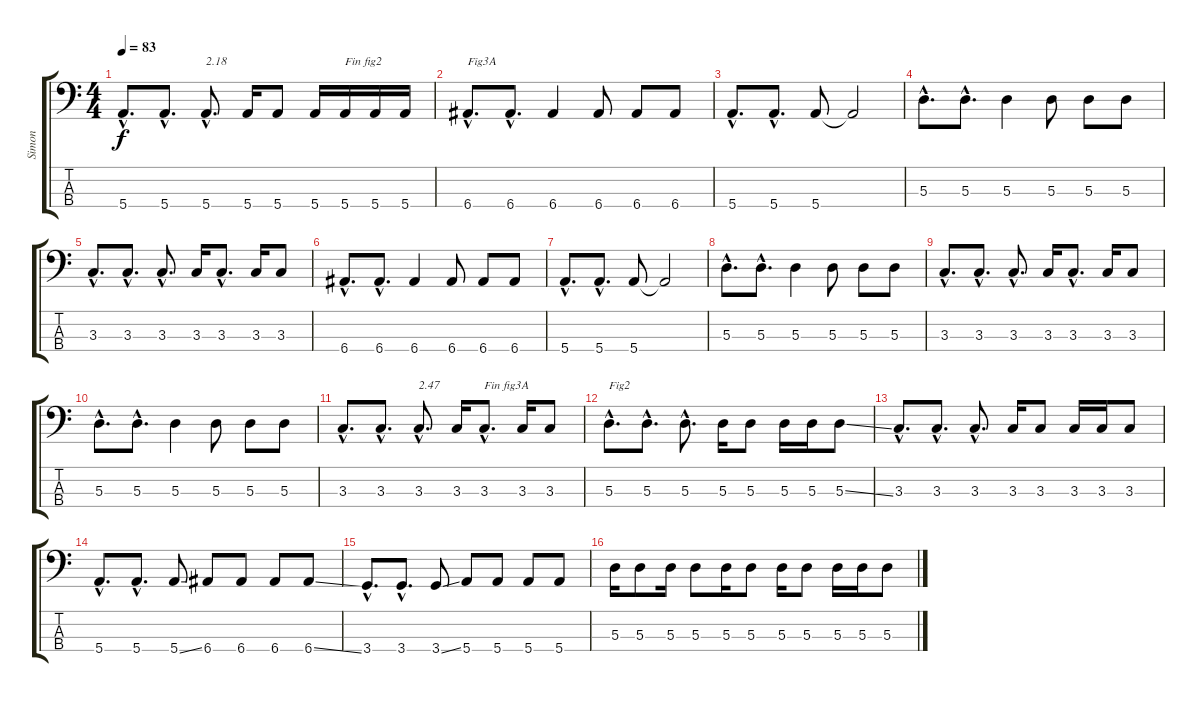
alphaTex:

\track ("Simon" "Simon") {instrument electricbasspick}
\staff {score tabs}
\tuning (G2 D2 A1 E1) {hide}
\ts (4 4)
\tempo 83
\clef f4
\ks c
5.4{hac}.8{d dy f} 5.4{hac}.8{d} 5.4{hac}.8{d txt "2.18"} 5.4.16 5.4.8 5.4.16 5.4.16{txt "Fin fig2"} 5.4.16 5.4.16 |
6.4{hac}.8{d txt "Fig3A"} 6.4{hac}.8{d} 6.4.4 6.4.8 6.4.8 6.4.8 |
5.4{hac}.8{d} 5.4{hac}.8{d} 5.4.8 5.4{t}.2 |
5.3{hac}.8{d} 5.3{hac}.8{d} 5.3.4 5.3.8 5.3.8 5.3.8 |
3.3{hac}.8{d} 3.3{hac}.8{d} 3.3{hac}.8{d} 3.3.16 3.3{hac}.8{d} 3.3.16 3.3.8 |
6.4{hac}.8{d} 6.4{hac}.8{d} 6.4.4 6.4.8 6.4.8 6.4.8 |
5.4{hac}.8{d} 5.4{hac}.8{d} 5.4.8 5.4{t}.2 |
5.3{hac}.8{d} 5.3{hac}.8{d} 5.3.4 5.3.8 5.3.8 5.3.8 |
3.3{hac}.8{d} 3.3{hac}.8{d} 3.3{hac}.8{d} 3.3.16 3.3{hac}.8{d} 3.3.16 3.3.8 |
5.3{hac}.8{d} 5.3{hac}.8{d} 5.3.4 5.3.8 5.3.8 5.3.8 |
3.3{hac}.8{d} 3.3{hac}.8{d} 3.3{hac}.8{d txt "2.47"} 3.3.16 3.3{hac}.8{d txt "Fin fig3A"} 3.3.16 3.3.8 |
5.3{hac}.8{d txt "Fig2"} 5.3{hac}.8{d} 5.3{hac}.8{d} 5.3.16 5.3.8 5.3.16 5.3.16 5.3{ss}.8 |
3.3{hac}.8{d} 3.3{hac}.8{d} 3.3{hac}.8{d} 3.3.16 3.3.8 3.3.16 3.3.16 3.3.8 |
5.4{hac}.8{d} 5.4{hac}.8{d} 5.4{ss}.8 6.4.8 6.4.8 6.4.8 6.4{ss}.8 |
3.4{hac}.8{d} 3.4{hac}.8{d} 3.4{ss}.8 5.4.8 5.4.8 5.4.8 5.4.8 |
5.3.16 5.3.8 5.3.16 5.3.8 5.3.16 5.3.8 5.3.16 5.3.8 5.3.16 5.3.16 5.3.8
